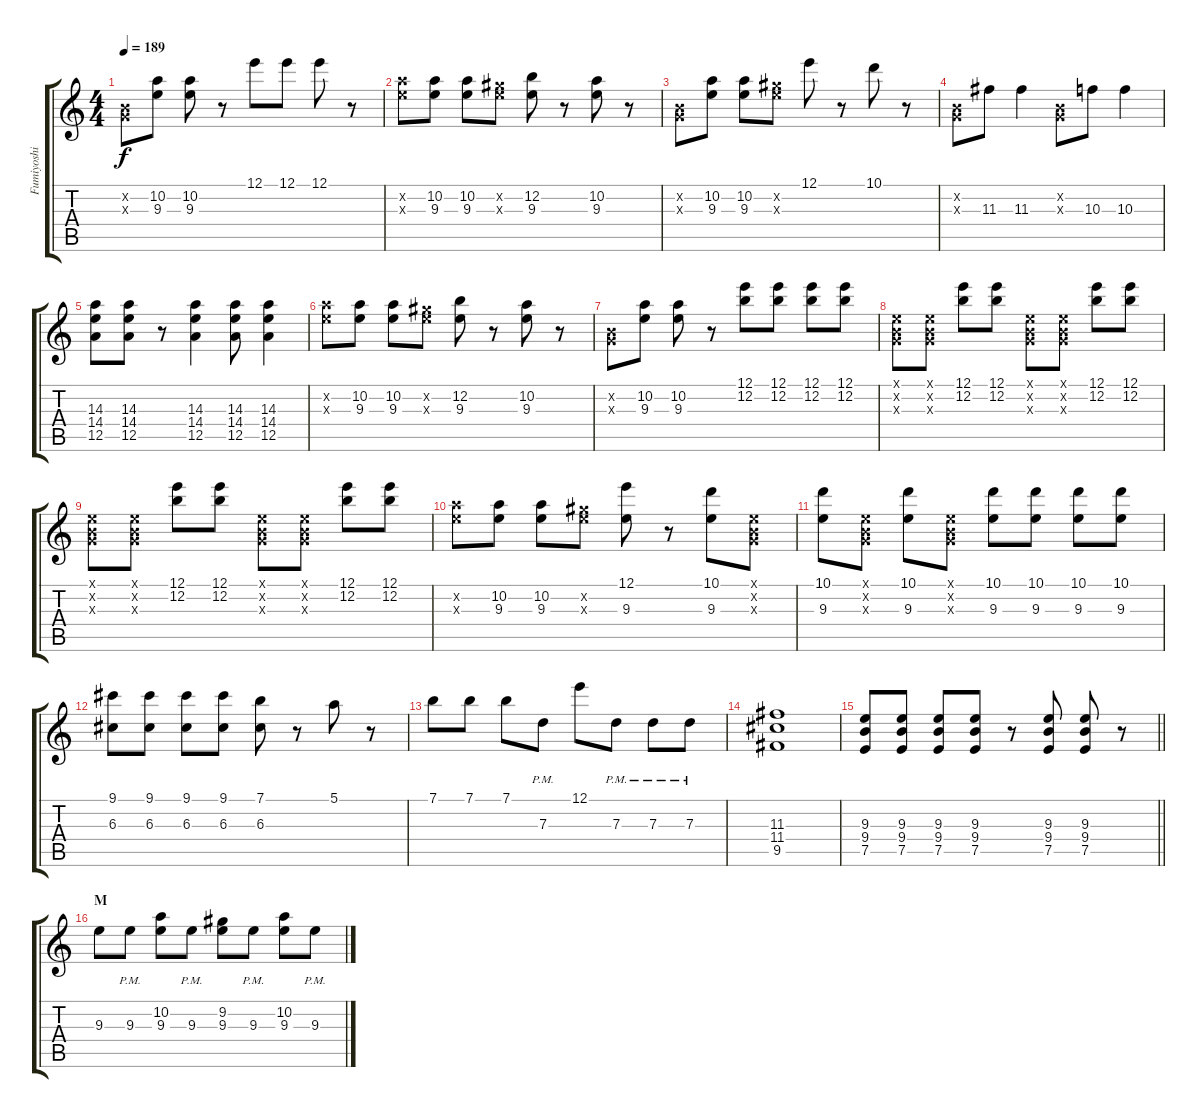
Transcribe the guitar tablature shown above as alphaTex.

\track ("Fumiyoshi" "Fumiyoshi") {instrument overdrivenguitar}
\staff {score tabs}
\tuning (E4 B3 G3 D3 A2 E2) {hide}
\ts (4 4)
\tempo 189
\clef g2
\ks c
(0.2{x} 0.3{x}).8{dy f} (10.2 9.3).8 (10.2 9.3).8 r.8 12.1.8 12.1.8 12.1.8 r.8 |
(10.2{x} 9.3{x}).8 (10.2 9.3).8 (10.2 9.3).8 (9.2{x} 9.3{x}).8 (12.2 9.3).8 r.8 (10.2 9.3).8 r.8 |
(0.2{x} 0.3{x}).8 (10.2 9.3).8 (10.2 9.3).8 (9.2{x} 9.3{x}).8 12.1.8 r.8 10.1.8 r.8 |
(0.2{x} 0.3{x}).8 11.3.8 11.3.4 (0.2{x} 0.3{x}).8 10.3.8 10.3.4 |
(14.3 14.4 12.5).8 (14.3 14.4 12.5).8 r.8 (14.3 14.4 12.5).4 (14.3 14.4 12.5).8 (14.3 14.4 12.5).4 |
(10.2{x} 9.3{x}).8 (10.2 9.3).8 (10.2 9.3).8 (9.2{x} 9.3{x}).8 (12.2 9.3).8 r.8 (10.2 9.3).8 r.8 |
(0.2{x} 0.3{x}).8 (10.2 9.3).8 (10.2 9.3).8 r.8 (12.1 12.2).8 (12.1 12.2).8 (12.1 12.2).8 (12.1 12.2).8 |
(0.1{x} 0.2{x} 0.3{x}).8 (0.1{x} 0.2{x} 0.3{x}).8 (12.1 12.2).8 (12.1 12.2).8 (0.1{x} 0.2{x} 0.3{x}).8 (0.1{x} 0.2{x} 0.3{x}).8 (12.1 12.2).8 (12.1 12.2).8 |
(0.1{x} 0.2{x} 0.3{x}).8 (0.1{x} 0.2{x} 0.3{x}).8 (12.1 12.2).8 (12.1 12.2).8 (0.1{x} 0.2{x} 0.3{x}).8 (0.1{x} 0.2{x} 0.3{x}).8 (12.1 12.2).8 (12.1 12.2).8 |
(10.2{x} 9.3{x}).8 (10.2 9.3).8 (10.2 9.3).8 (9.2{x} 9.3{x}).8 (12.1 9.3).8 r.8 (10.1 9.3).8 (0.1{x} 0.2{x} 0.3{x}).8 |
(10.1 9.3).8 (0.1{x} 0.2{x} 0.3{x}).8 (10.1 9.3).8 (0.1{x} 0.2{x} 0.3{x}).8 (10.1 9.3).8 (10.1 9.3).8 (10.1 9.3).8 (10.1 9.3).8 |
(9.1 6.3).8 (9.1 6.3).8 (9.1 6.3).8 (9.1 6.3).8 (7.1 6.3).8 r.8 5.1.8 r.8 |
7.1.8 7.1.8 7.1.8 7.3{pm}.8 12.1.8 7.3{pm}.8 7.3{pm}.8 7.3{pm}.8 |
(11.3 11.4 9.5).1 |
\barLineRight lightlight
(9.3 9.4 7.5).8 (9.3 9.4 7.5).8 (9.3 9.4 7.5).8 (9.3 9.4 7.5).8 r.8 (9.3 9.4 7.5).8 (9.3 9.4 7.5).8 r.8 |
\section ("" "M")
9.3.8{volume 8 balance 0 instrument overdrivenguitar} 9.3{pm}.8 (10.2 9.3).8 9.3{pm}.8 (9.2 9.3).8 9.3{pm}.8 (10.2 9.3).8 9.3{pm}.8
